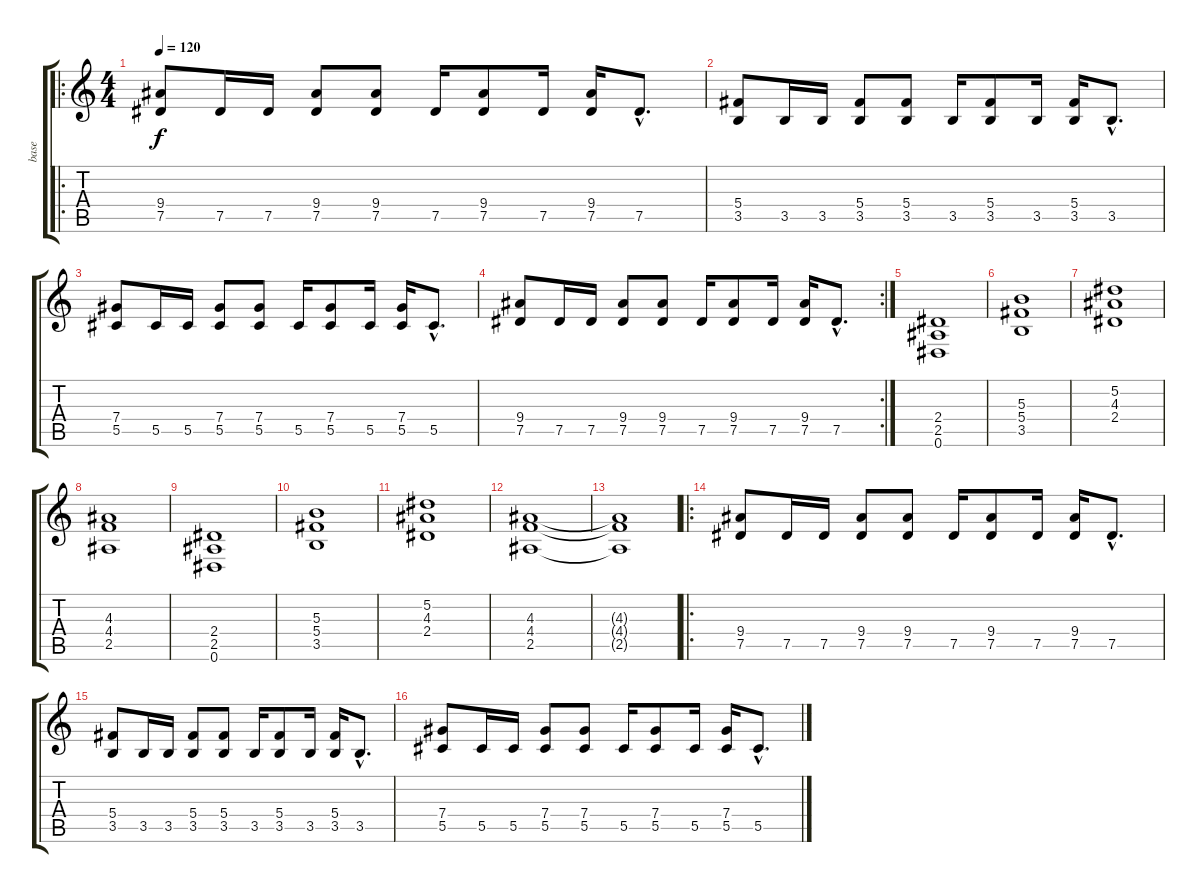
\track ("base" "base") {instrument overdrivenguitar}
\staff {score tabs}
\tuning (Eb4 Bb3 Gb3 Db3 Ab2 Eb2) {hide}
\ro
\ts (4 4)
\tempo 120
\clef g2
\ks c
(9.4 7.5).8{dy f} 7.5.16 7.5.16 (9.4 7.5).8 (9.4 7.5).8 7.5.16 (9.4 7.5).8 7.5.16 (9.4 7.5).16 7.5{hac}.8{d} |
(5.4 3.5).8 3.5.16 3.5.16 (5.4 3.5).8 (5.4 3.5).8 3.5.16 (5.4 3.5).8 3.5.16 (5.4 3.5).16 3.5{hac}.8{d} |
(7.4 5.5).8 5.5.16 5.5.16 (7.4 5.5).8 (7.4 5.5).8 5.5.16 (7.4 5.5).8 5.5.16 (7.4 5.5).16 5.5{hac}.8{d} |
\rc 2
(9.4 7.5).8 7.5.16 7.5.16 (9.4 7.5).8 (9.4 7.5).8 7.5.16 (9.4 7.5).8 7.5.16 (9.4 7.5).16 7.5{hac}.8{d} |
(2.4 2.5 0.6).1 |
(5.3 5.4 3.5).1 |
(5.2 4.3 2.4).1 |
(4.3 4.4 2.5).1 |
(2.4 2.5 0.6).1 |
(5.3 5.4 3.5).1 |
(5.2 4.3 2.4).1 |
(4.3 4.4 2.5).1 |
(4.3{t} 4.4{t} 2.5{t}).1 |
\ro
(9.4 7.5).8 7.5.16 7.5.16 (9.4 7.5).8 (9.4 7.5).8 7.5.16 (9.4 7.5).8 7.5.16 (9.4 7.5).16 7.5{hac}.8{d} |
(5.4 3.5).8 3.5.16 3.5.16 (5.4 3.5).8 (5.4 3.5).8 3.5.16 (5.4 3.5).8 3.5.16 (5.4 3.5).16 3.5{hac}.8{d} |
(7.4 5.5).8 5.5.16 5.5.16 (7.4 5.5).8 (7.4 5.5).8 5.5.16 (7.4 5.5).8 5.5.16 (7.4 5.5).16 5.5{hac}.8{d}
